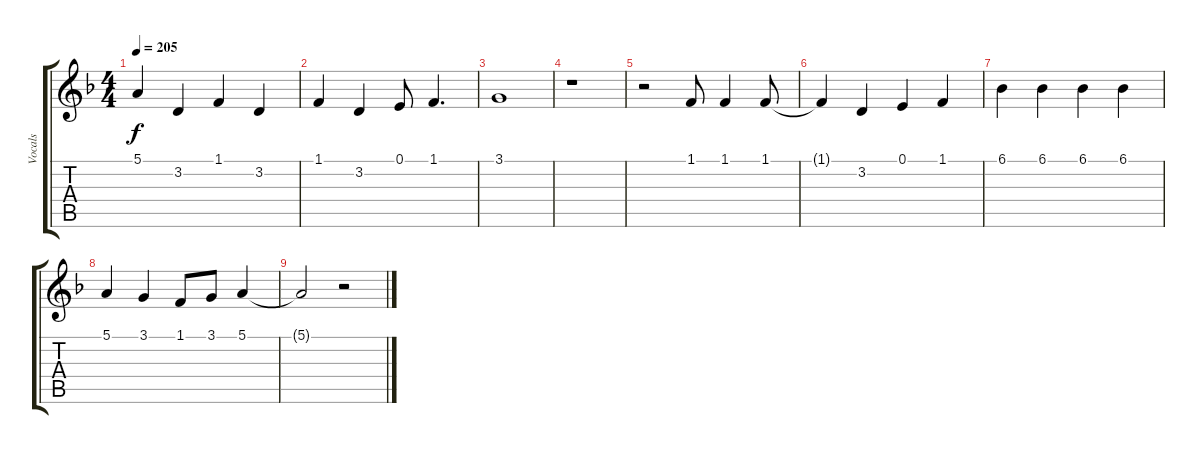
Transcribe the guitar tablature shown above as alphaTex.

\track ("Vocals" "Vocals") {instrument violin}
\staff {score tabs}
\tuning (E4 B3 G3 D3 A2 E2) {hide}
\ts (4 4)
\tempo 205
\clef g2
\ks f
5.1{t}.4{dy f} 3.2.4 1.1.4 3.2.4 |
1.1.4 3.2.4 0.1.8 1.1.4{d} |
3.1.1 |
r.1 |
r.2 1.1.8 1.1.4 1.1.8 |
1.1{t}.4 3.2.4 0.1.4 1.1.4 |
6.1.4 6.1.4 6.1.4 6.1.4 |
5.1.4 3.1.4 1.1.8 3.1.8 5.1.4 |
5.1{t}.2 r.2
